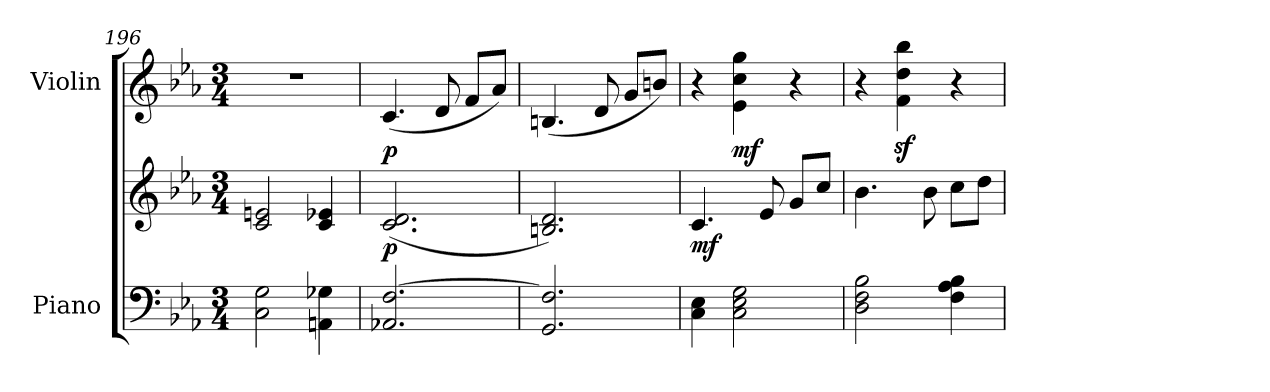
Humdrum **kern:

**kern	**kern	**dynam	**kern	**dynam
*part2	*part2	*part2	*part1	*part1
*staff3	*staff2	*staff2/3	*staff1	*staff1
*I"Piano	*	*	*I"Violin	*
*I'Pno	*	*	*I'Vln	*
*clefF4	*clefG2	*	*clefG2	*
*k[b-e-a-]	*k[b-e-a-]	*	*k[b-e-a-]	*
*M3/4	*M3/4	*	*M3/4	*
=196	=196	=196	=196	=196
2C\ 2G\	2c/ 2en/	.	2.r	.
4AAn\ 4G-X\	4c/ 4e-X/	.	.	.
!!LO:LB:g=z
=197	=197	=197	=197	=197
!	!	!LO:DY:b	!	!LO:DY:b
2.AA-X/ [2.F/	(<2.c/ 2.d/	p	(<4.c/	p
.	.	.	8d/	.
.	.	.	8f/L	.
.	.	.	8a-/J)	.
=198	=198	=198	=198	=198
2.GG/ 2.F/]	2.Bn/ 2.d/)	.	(<4.Bn/	.
.	.	.	8d/	.
.	.	.	8g/L	.
.	.	.	8bn/J)	.
=199	=199	=199	=199	=199
!	!	!LO:DY:b	!	!
4C\ 4E-\	4.c/	mf	4r	.
!	!	!	!	!LO:DY:b
2C\ 2E-\ 2G\	.	.	4e-\ 4cc\ 4gg\	mf
.	8e-/	.	.	.
.	8g/L	.	4r	.
.	8cc/J	.	.	.
=200	=200	=200	=200	=200
2D\ 2F\ 2B-\	4.b-\	.	4r	.
.	.	.	4f\z< 4dd\z< 4bb-\z<	.
.	8b-\	.	.	.
4F\ 4A-\ 4B-\	8cc\L	.	4r	.
.	8dd\J	.	.	.
=	=	=	=	=
*-	*-	*-	*-	*-
